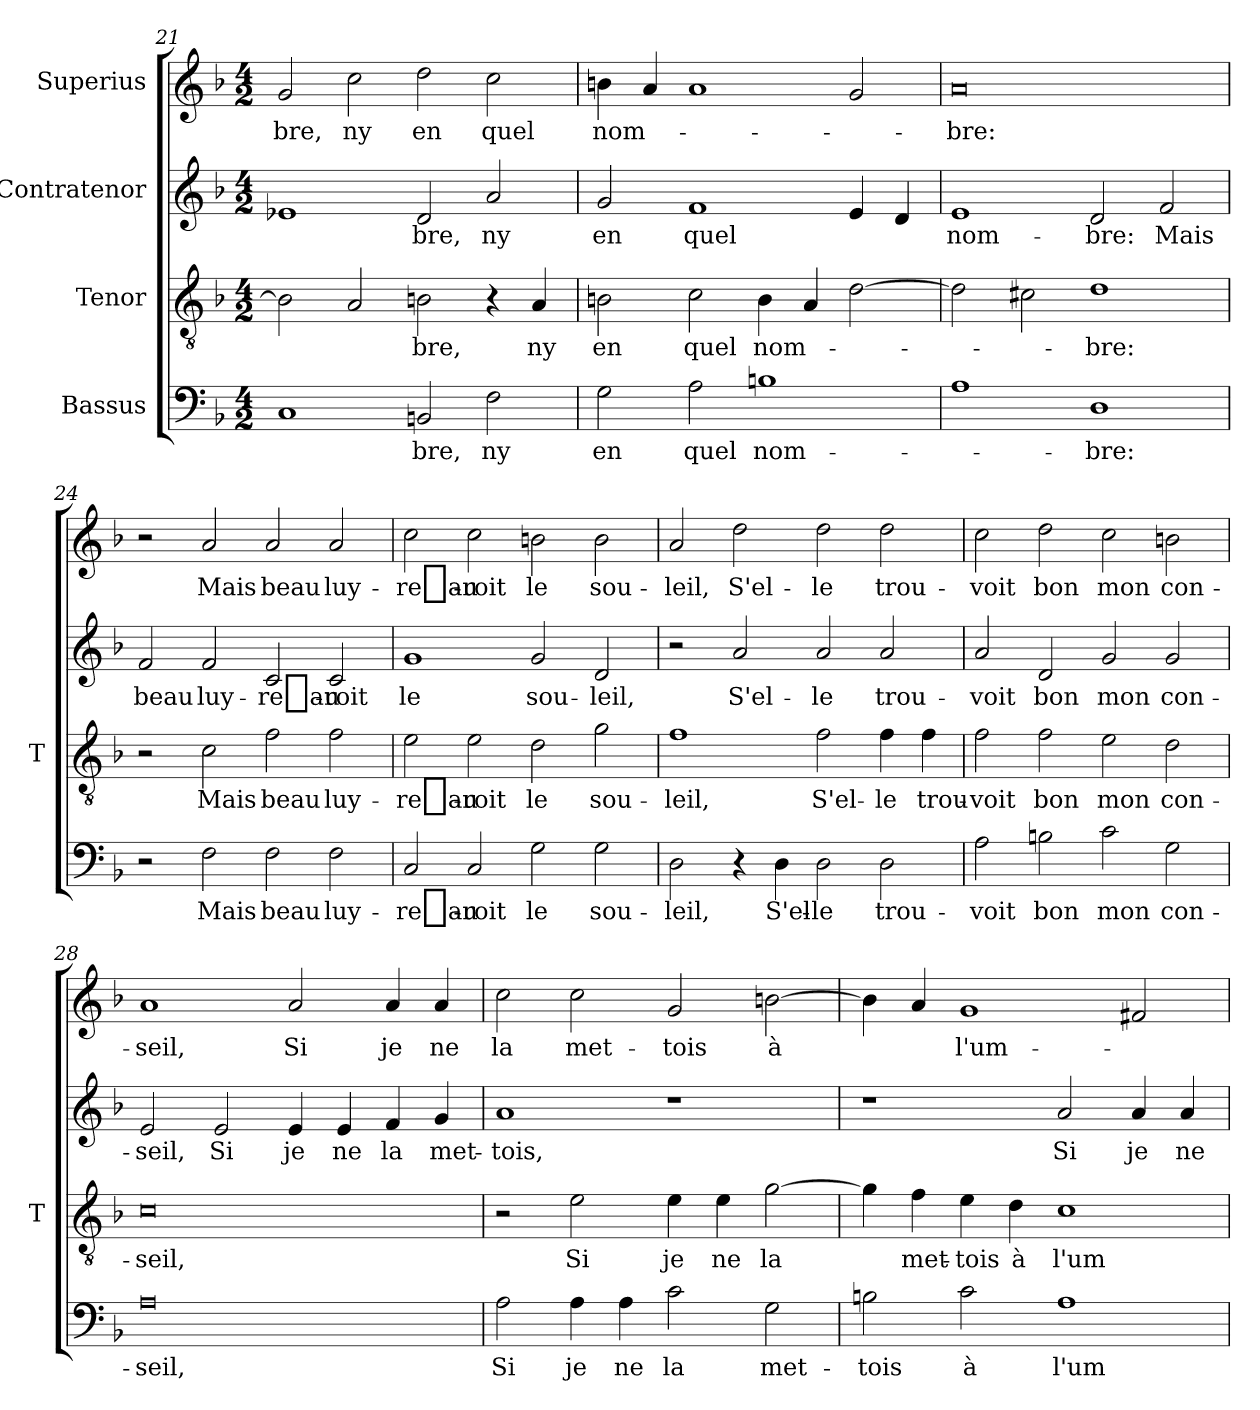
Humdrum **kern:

**kern	**text	**kern	**text	**kern	**text	**kern	**text
*part4	*part4	*part3	*part3	*part2	*part2	*part1	*part1
*staff4	*staff4	*staff3	*staff3	*staff2	*staff2	*staff1	*staff1
*I"Bassus	*	*I"Tenor	*	*I"Contratenor	*	*I"Superius	*
*	*	*I'T	*	*	*	*	*
*clefF4	*	*clefGv2	*	*clefG2	*	*clefG2	*
*k[b-]	*	*k[b-]	*	*k[b-]	*	*k[b-]	*
*M4/2	*	*M4/2	*	*M4/2	*	*M4/2	*
=21	=21	=21	=21	=21	=21	=21	=21
1C	.	2B]	.	1e-X	.	2g	-bre,
.	.	2A	.	.	.	2cc	-ny
2BBn	-bre,	2B	-bre,	2d	-bre,	2dd	-en
2F	-ny	4r	.	2a	-ny	2cc	-quel
.	.	4A	-ny	.	.	.	.
=22	=22	=22	=22	=22	=22	=22	=22
2G	-en	2B	-en	2g	-en	4b	nom-
.	.	.	.	.	.	4a	.
2A	-quel	2c	-quel	1f	-quel	1a	.
1Bn	nom-	4B	nom-	.	.	.	.
.	.	4A	.	.	.	.	.
.	.	[2d	.	4e	.	2g	.
.	.	.	.	4d	.	.	.
=23	=23	=23	=23	=23	=23	=23	=23
1A	.	2d]	.	1e	nom-	0a	-bre:
.	.	2c#X	.	.	.	.	.
1D	-bre:	1d	-bre:	2d	-bre:	.	.
.	.	.	.	2f	-Mais	.	.
=24	=24	=24	=24	=24	=24	=24	=24
2r	.	2r	.	2f	-beau	2r	.
2F	-Mais	2c	-Mais	2f	luy-	2a	-Mais
2F	-beau	2f	-beau	2c	re_au-	2a	-beau
2F	luy-	2f	luy-	2c	-roit	2a	luy-
=25	=25	=25	=25	=25	=25	=25	=25
2C	re_au-	2e	re_au-	1g	-le	2cc	re_au-
2C	-roit	2e	-roit	.	.	2cc	-roit
2G	-le	2d	-le	2g	sou-	2b	-le
2G	sou-	2g	sou-	2di	-leil,	2b	sou-
=26	=26	=26	=26	=26	=26	=26	=26
2D	-leil,	1f	-leil,	2r	.	2a	-leil,
4r	.	.	.	2a	S'el-	2dd	S'el-
4D	S'el-	.	.	.	.	.	.
2D	-le	2f	S'el-	2a	-le	2dd	-le
2D	trou-	4f	-le	2a	trou-	2dd	trou-
.	.	4f	trou-	.	.	.	.
=27	=27	=27	=27	=27	=27	=27	=27
2A	-voit	2f	-voit	2a	-voit	2cc	-voit
2Bn	-bon	2f	-bon	2d	-bon	2dd	-bon
2c	-mon	2e	-mon	2g	-mon	2cc	-mon
2G	con-	2d	con-	2g	con-	2b	con-
=28	=28	=28	=28	=28	=28	=28	=28
0A	-seil,	0c	-seil,	2e	-seil,	1a	-seil,
.	.	.	.	2e	-Si	.	.
.	.	.	.	4e	-je	2a	-Si
.	.	.	.	4e	-ne	.	.
.	.	.	.	4f	-la	4a	-je
.	.	.	.	4g	met-	4a	-ne
=29	=29	=29	=29	=29	=29	=29	=29
2A	-Si	2r	.	1a	-tois,	2cc	-la
4A	-je	2e	-Si	.	.	2cc	met-
4A	-ne	.	.	.	.	.	.
2c	-la	4e	-je	1r	.	2g	-tois
.	.	4e	-ne	.	.	.	.
2G	met-	[2g	-la	.	.	[2b	-à
=30	=30	=30	=30	=30	=30	=30	=30
2Bn	-tois	4g]	.	1r	.	4b]	.
.	.	4f	met-	.	.	4a	.
2c	-à	4e	-tois	.	.	1g	l'um-
.	.	4d	-à	.	.	.	.
1A	l'um-	1c	l'um-	2a	-Si	.	.
.	.	.	.	4a	-je	2f#X	.
.	.	.	.	4a	-ne	.	.
=	=	=	=	=	=	=	=
*-	*-	*-	*-	*-	*-	*-	*-
